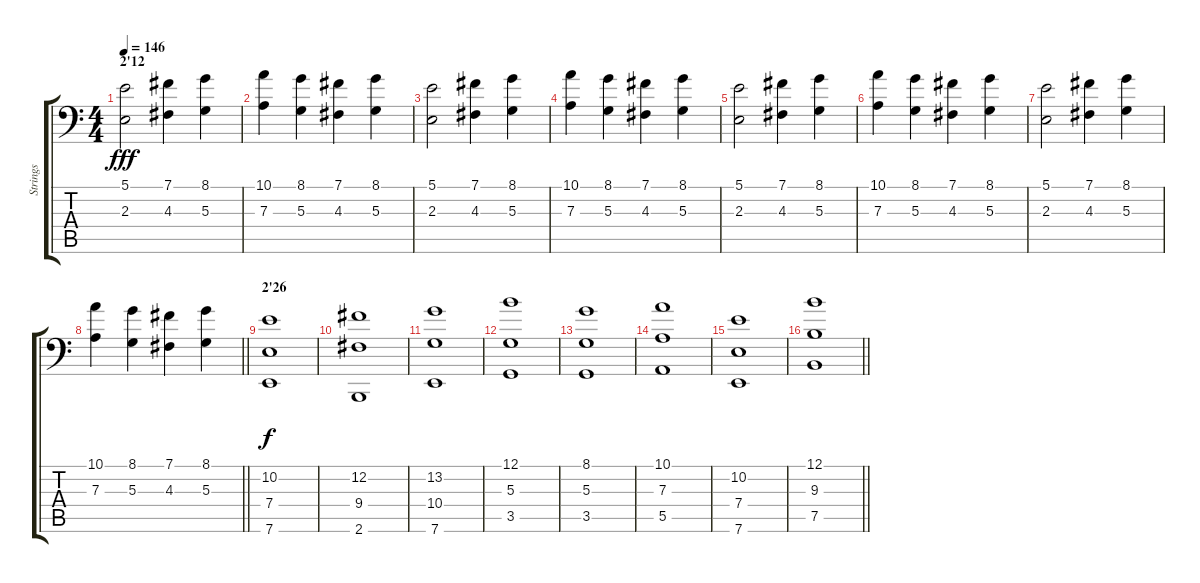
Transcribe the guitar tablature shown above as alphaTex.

\track ("Strings" "Strings") {instrument stringensemble1}
\staff {score tabs}
\tuning (B3 Gb3 D3 A2 E2 A1) {hide}
\ts (4 4)
\section ("" "2'12")
\tempo 146
\clef f4
\ks c
(5.1 2.3).2{dy fff} (7.1 4.3).4 (8.1 5.3).4 |
(10.1 7.3).4 (8.1 5.3).4 (7.1 4.3).4 (8.1 5.3).4 |
(5.1 2.3).2 (7.1 4.3).4 (8.1 5.3).4 |
(10.1 7.3).4 (8.1 5.3).4 (7.1 4.3).4 (8.1 5.3).4 |
(5.1 2.3).2 (7.1 4.3).4 (8.1 5.3).4 |
(10.1 7.3).4 (8.1 5.3).4 (7.1 4.3).4 (8.1 5.3).4 |
(5.1 2.3).2 (7.1 4.3).4 (8.1 5.3).4 |
\barLineRight lightlight
(10.1 7.3).4 (8.1 5.3).4 (7.1 4.3).4 (8.1 5.3).4 |
\section ("" "2'26")
(10.2 7.4 7.6).1{dy f} |
(12.2 9.4 2.6).1 |
(13.2 10.4 7.6).1 |
(12.1 5.3 3.5).1 |
(8.1 5.3 3.5).1 |
(10.1 7.3 5.5).1 |
(10.2 7.4 7.6).1 |
\barLineRight lightlight
(12.1 9.3 7.5).1
